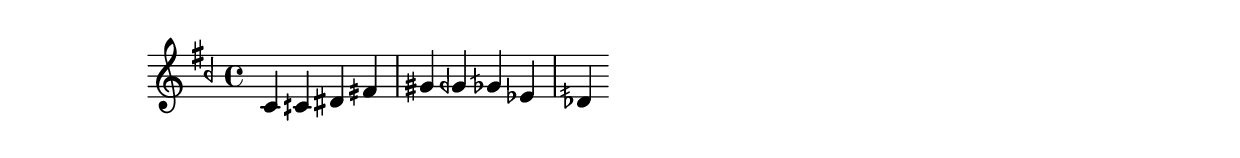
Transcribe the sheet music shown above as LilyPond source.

%% Do not edit this file; it is auto-generated from LSR!
%% Tags: pitches
\header {

  texidoc = "Makam is Turkish type of melody that uses 1/9 tone
  microtonal alterations."

}


\version "2.11.35"

%{

Define 1/9 alterations.

%}


#(define-public KOMA 1/9)
#(define-public BAKIYE 4/9)
#(define-public KUCUK 5/9)
#(define-public BUYUKMUCENNEB 8/9)

%{

Define pitch names

%}

makamPitchNames = #`(
  (c . ,(ly:make-pitch -1 0 NATURAL))
  (d . ,(ly:make-pitch -1 1 NATURAL))
  (e . ,(ly:make-pitch -1 2 NATURAL))
  (f . ,(ly:make-pitch -1 3 NATURAL))
  (g . ,(ly:make-pitch -1 4 NATURAL))
  (a . ,(ly:make-pitch -1 5 NATURAL))
  (b . ,(ly:make-pitch -1 6 NATURAL))
  
  (cc . ,(ly:make-pitch -1 0 KOMA))
  (dc . ,(ly:make-pitch -1 1 KOMA))
  (ec . ,(ly:make-pitch -1 2 KOMA))
  (fc . ,(ly:make-pitch -1 3 KOMA))
  (gc . ,(ly:make-pitch -1 4 KOMA))
  (ac . ,(ly:make-pitch -1 5 KOMA))
  (bc . ,(ly:make-pitch -1 6 KOMA))

  (cb . ,(ly:make-pitch -1 0 BAKIYE))
  (db . ,(ly:make-pitch -1 1 BAKIYE))
  (eb . ,(ly:make-pitch -1 2 BAKIYE))
  (fb . ,(ly:make-pitch -1 3 BAKIYE))
  (gb . ,(ly:make-pitch -1 4 BAKIYE))
  (ab . ,(ly:make-pitch -1 5 BAKIYE))
  (bb . ,(ly:make-pitch -1 6 BAKIYE))

  (ck . ,(ly:make-pitch -1 0 KUCUK))
  (dk . ,(ly:make-pitch -1 1 KUCUK))
  (ek . ,(ly:make-pitch -1 2 KUCUK))
  (fk . ,(ly:make-pitch -1 3 KUCUK))
  (gk . ,(ly:make-pitch -1 4 KUCUK))
  (ak . ,(ly:make-pitch -1 5 KUCUK))
  (bk . ,(ly:make-pitch -1 6 KUCUK))

  (cbm . ,(ly:make-pitch -1 0 BUYUKMUCENNEB))
  (dbm . ,(ly:make-pitch -1 1 BUYUKMUCENNEB))
  (ebm . ,(ly:make-pitch -1 2 BUYUKMUCENNEB))
  (fbm . ,(ly:make-pitch -1 3 BUYUKMUCENNEB))
  (gbm . ,(ly:make-pitch -1 4 BUYUKMUCENNEB))
  (abm . ,(ly:make-pitch -1 5 BUYUKMUCENNEB))
  (bbm . ,(ly:make-pitch -1 6 BUYUKMUCENNEB))

  ;; f for flat.
  (cfc . ,(ly:make-pitch -1 0 (- KOMA)))
  (dfc . ,(ly:make-pitch -1 1 (- KOMA)))
  (efc . ,(ly:make-pitch -1 2 (- KOMA)))
  (ffc . ,(ly:make-pitch -1 3 (- KOMA)))
  (gfc . ,(ly:make-pitch -1 4 (- KOMA)))
  (afc . ,(ly:make-pitch -1 5 (- KOMA)))
  (bfc . ,(ly:make-pitch -1 6 (- KOMA)))
  
  (cfb . ,(ly:make-pitch -1 0 (- BAKIYE)))
  (dfb . ,(ly:make-pitch -1 1 (- BAKIYE)))
  (efb . ,(ly:make-pitch -1 2 (- BAKIYE)))
  (ffb . ,(ly:make-pitch -1 3 (- BAKIYE)))
  (gfb . ,(ly:make-pitch -1 4 (- BAKIYE)))
  (afb . ,(ly:make-pitch -1 5 (- BAKIYE)))
  (bfb . ,(ly:make-pitch -1 6 (- BAKIYE)))

  (cfk . ,(ly:make-pitch -1 0 (- KUCUK)))
  (dfk . ,(ly:make-pitch -1 1 (- KUCUK)))
  (efk . ,(ly:make-pitch -1 2 (- KUCUK)))
  (ffk . ,(ly:make-pitch -1 3 (- KUCUK)))
  (gfk . ,(ly:make-pitch -1 4 (- KUCUK)))
  (afk . ,(ly:make-pitch -1 5 (- KUCUK)))
  (bfk . ,(ly:make-pitch -1 6 (- KUCUK)))

  (cfbm . ,(ly:make-pitch -1 0 (- BUYUKMUCENNEB)))
  (dfbm . ,(ly:make-pitch -1 1 (- BUYUKMUCENNEB)))
  (efbm . ,(ly:make-pitch -1 2 (- BUYUKMUCENNEB)))
  (ffbm . ,(ly:make-pitch -1 3 (- BUYUKMUCENNEB)))
  (gfbm . ,(ly:make-pitch -1 4 (- BUYUKMUCENNEB)))
  (afbm . ,(ly:make-pitch -1 5 (- BUYUKMUCENNEB)))
  (bfbm . ,(ly:make-pitch -1 6 (- BUYUKMUCENNEB)))

)


%% set pitch names.
pitchnames = \makamPitchNames 
#(ly:parser-set-note-names parser makamPitchNames)

\paper
{
  ragged-right = ##t
}


makamGlyphs = #'((1 . "accidentals.doublesharp")
       (8/9 . "accidentals.sharp.slashslashslash.stemstem")
       (5/9 . "accidentals.sharp.slashslashslash.stem")
       (4/9 . "accidentals.sharp")
       (1/9 . "accidentals.sharp.slashslash.stem")
       (0 . "accidentals.natural")
       (-1/9 . "accidentals.mirroredflat")
       (-4/9 . "accidentals.flat.slash")
       (-5/9 . "accidentals.flat")
       (-8/9 . "accidentals.flat.slashslash")
       (-1 . "accidentals.flatflat")
       )

\relative {

  %{ define alteration <-> symbol mapping. The following glyphs are available.

  accidentals.sharp 
  accidentals.sharp.slashslash.stem 
  accidentals.sharp.slashslashslash.stemstem 
  accidentals.sharp.slashslashslash.stem 
  accidentals.sharp.slashslash.stemstemstem 
  accidentals.natural 
  accidentals.flat 
  accidentals.flat.slash 
  accidentals.flat.slashslash 
  accidentals.mirroredflat.flat 
  accidentals.mirroredflat 
  accidentals.flatflat 
  accidentals.flatflat.slash 
  accidentals.doublesharp 

  %}

  \override Accidental #'glyph-name-alist =  \makamGlyphs
  
  \override Staff.KeySignature #'glyph-name-alist = \makamGlyphs
  \set Staff.keySignature =  #'(
    (3 .  4/9)
    (6 . -1/9))
  
  c cc db fk gbm gfc gfb efk dfbm
}
